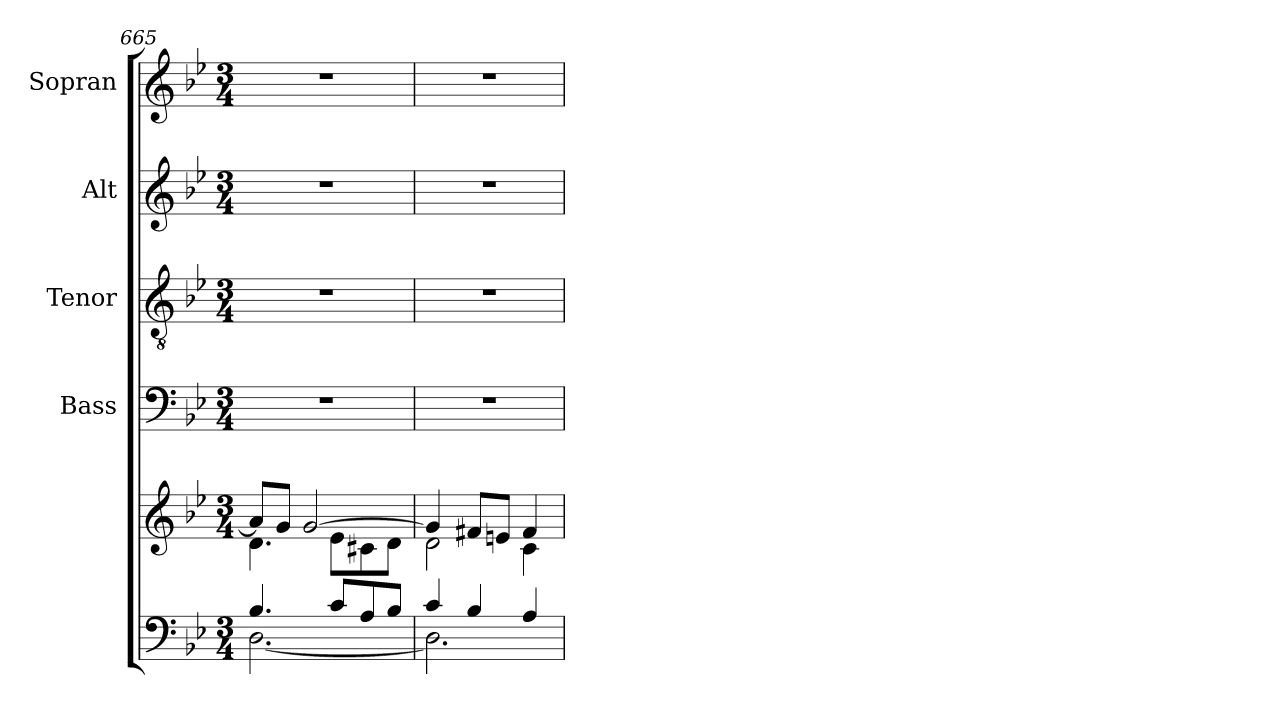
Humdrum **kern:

**kern	**kern	**kern	**kern	**kern	**kern
*part5	*part5	*part4	*part3	*part2	*part1
*staff6	*staff5	*staff4	*staff3	*staff2	*staff1
*	*	*I"Bass	*I"Tenor	*I"Alt	*I"Sopran
*	*	*I'B.	*I'T.	*I'A.	*I'S.
!!LO:PB:g=z
*clefF4	*clefG2	*clefF4	*clefGv2	*clefG2	*clefG2
*k[b-e-]	*k[b-e-]	*k[b-e-]	*k[b-e-]	*k[b-e-]	*k[b-e-]
*B-:	*B-:	*B-:	*B-:	*B-:	*B-:
*M3/4	*M3/4	*M3/4	*M3/4	*M3/4	*M3/4
=665	=665	=665	=665	=665	=665
*^	*^	*	*	*	*
4.B-/	[<2.D\	8a/L]	4.d\	2.r	2.r	2.r	2.r
.	.	8g/J	.	.	.	.	.
.	.	[>2g/	.	.	.	.	.
8c/L	.	.	8e-\L	.	.	.	.
8A/	.	.	8c#X\	.	.	.	.
8B-/J	.	.	8d\J	.	.	.	.
=666	=666	=666	=666	=666	=666	=666	=666
4c/	2.D\]	4g/]	2d\	2.r	2.r	2.r	2.r
4B-/	.	8f#X/L	.	.	.	.	.
.	.	8en/J	.	.	.	.	.
4A/	.	4f#/	4c\	.	.	.	.
*v	*v	*	*	*	*	*	*
*	*v	*v	*	*	*	*
=	=	=	=	=	=
*-	*-	*-	*-	*-	*-
